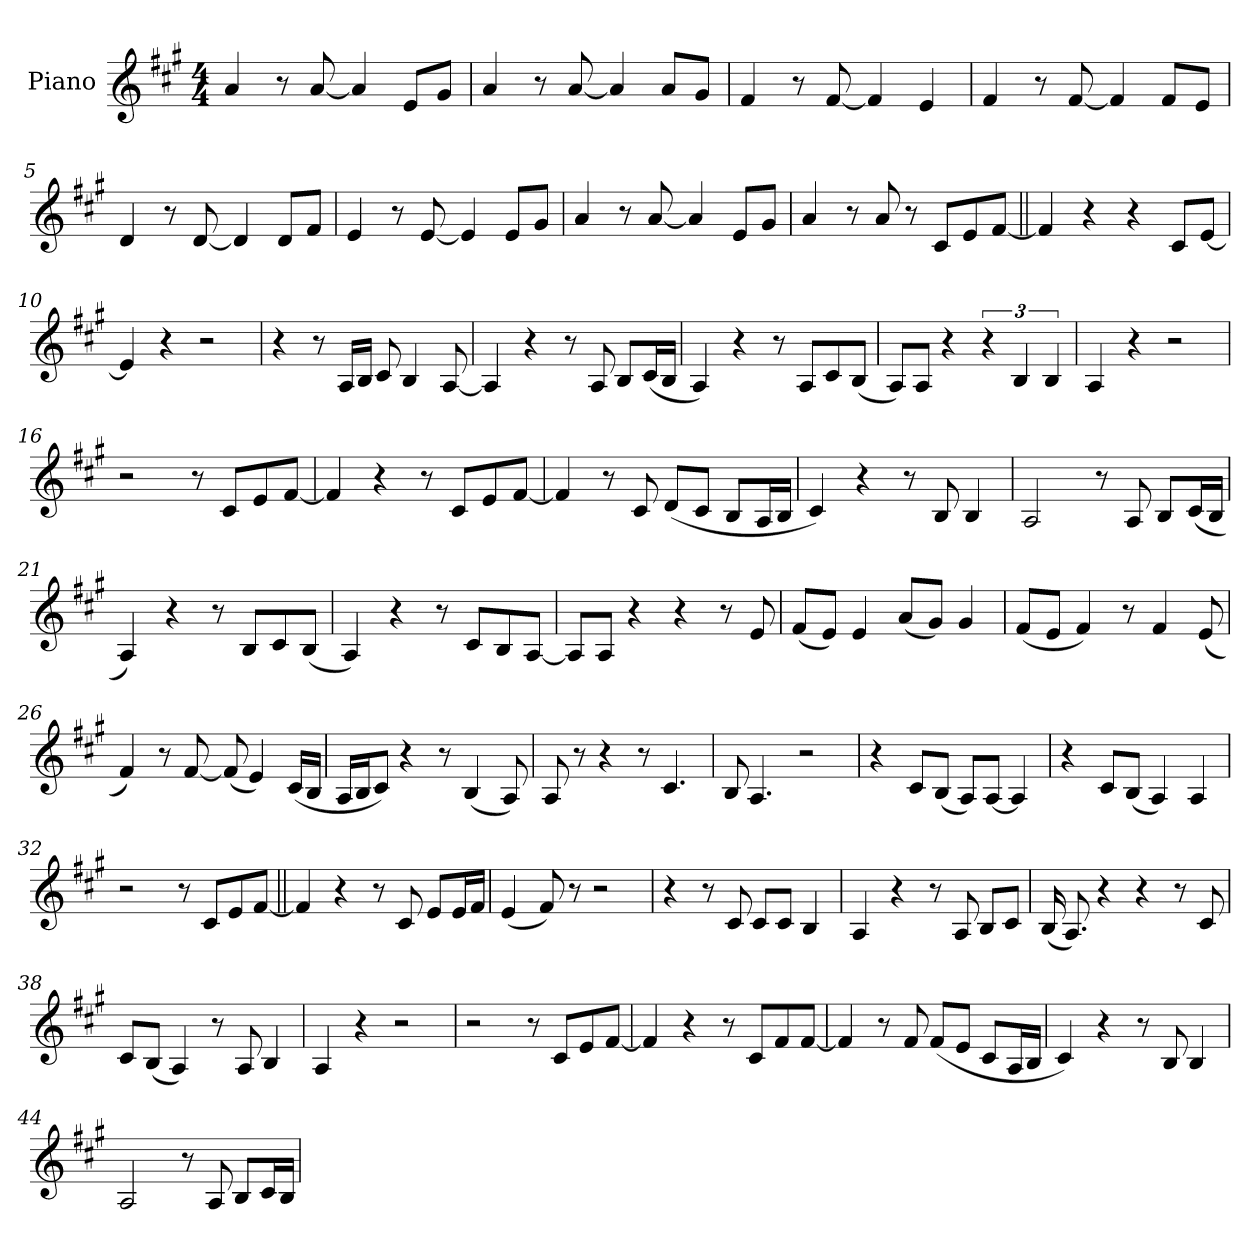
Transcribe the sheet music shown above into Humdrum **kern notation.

**kern
*part1
*staff1
*I"Piano
*I'Pno.
*clefG2
*k[f#c#g#]
*M4/4
=1
4a!
8r
[8a!
4a!]
8e!L
8g#!J
=2
4a!
8r
[8a!
4a!]
8a!L
8g#!J
=3
4f#!
8r
[8f#!
4f#!]
4e!
=4
4f#!
8r
[8f#!
4f#!]
8f#!L
8e!J
=5
4d!
8r
[8d!
4d!]
8d!L
8f#!J
=6
4e!
8r
[8e!
4e!]
8e!L
8g#!J
=7
4a!
8r
[8a!
4a!]
8e!L
8g#!J
=8
4a!
8r
8a!
8r
8c#L
8e
[8f#J
=9||
4f#]
4r
4r
8c#L
[8eJ
=10
4e]
4r
2r
=11
4r
8r
16ALL
16BJJ
8c#
4B
[8A
=12
4A]
4r
8r
8A
8BL
(16c#L
16BJJ
=13
4A)
4r
8r
8AL
8c#
(8BJ
=14
8AL)
8AJ
4r
6r
6B
6B
=15
4A
4r
2r
=16
2r
8r
8c#L
8e
[8f#J
=17
4f#]
4r
8r
8c#L
8e
[8f#J
=18
4f#]
8r
8c#
(8dL
8c#J
8BL
16AL
16BJJ
=19
4c#)
4r
8r
8B
4B
=20
2A
8r
8A
8BL
(16c#L
16BJJ
=21
4A)
4r
8r
8BL
8c#
(8BJ
=22
4A)
4r
8r
8c#L
8B
[8AJ
=23
8AL]
8AJ
4r
4r
8r
8e
=24
(<8f#L
8eJ)
4e
(<8aL
8g#J)
4g#
=25
(8f#L
8eJ
4f#)
8r
4f#
(8e
=26
4f#)
8r
[8f#
(8f#]
4e)
(<16c#LL
16BJJ
=27
16ALL
16BJ
8c#J)
4r
8r
(4B
8A)
=28
8A
8r
4r
8r
4.c#
=29
8B
4.A
2r
=30
4r
8c#L
(8BJ
8AL)
[8AJ
4A]
=31
4r
8c#L
(8BJ
4A)
4A
=32
2r
8r
8c#L
8e
[8f#J
=33||
4f#]
4r
8r
8c#
8eL
16eL
16f#JJ
=34
(4e
8f#)
8r
2r
=35
4r
8r
8c#
8c#L
8c#J
4B
=36
4A
4r
8r
8A
8BL
8c#J
=37
(16B
8.A)
4r
4r
8r
8c#
=38
8c#L
(8BJ
4A)
8r
8A
4B
=39
4A
4r
2r
=40
2r
8r
8c#L
8e
[8f#J
=41
4f#]
4r
8r
8c#L
8f#
[8f#J
=42
4f#]
8r
8f#
(8f#L
8eJ
8c#L
16AL
16BJJ
=43
4c#)
4r
8r
8B
4B
=44
2A
8r
8A
8BL
16c#L
16BJJ
=
*-
